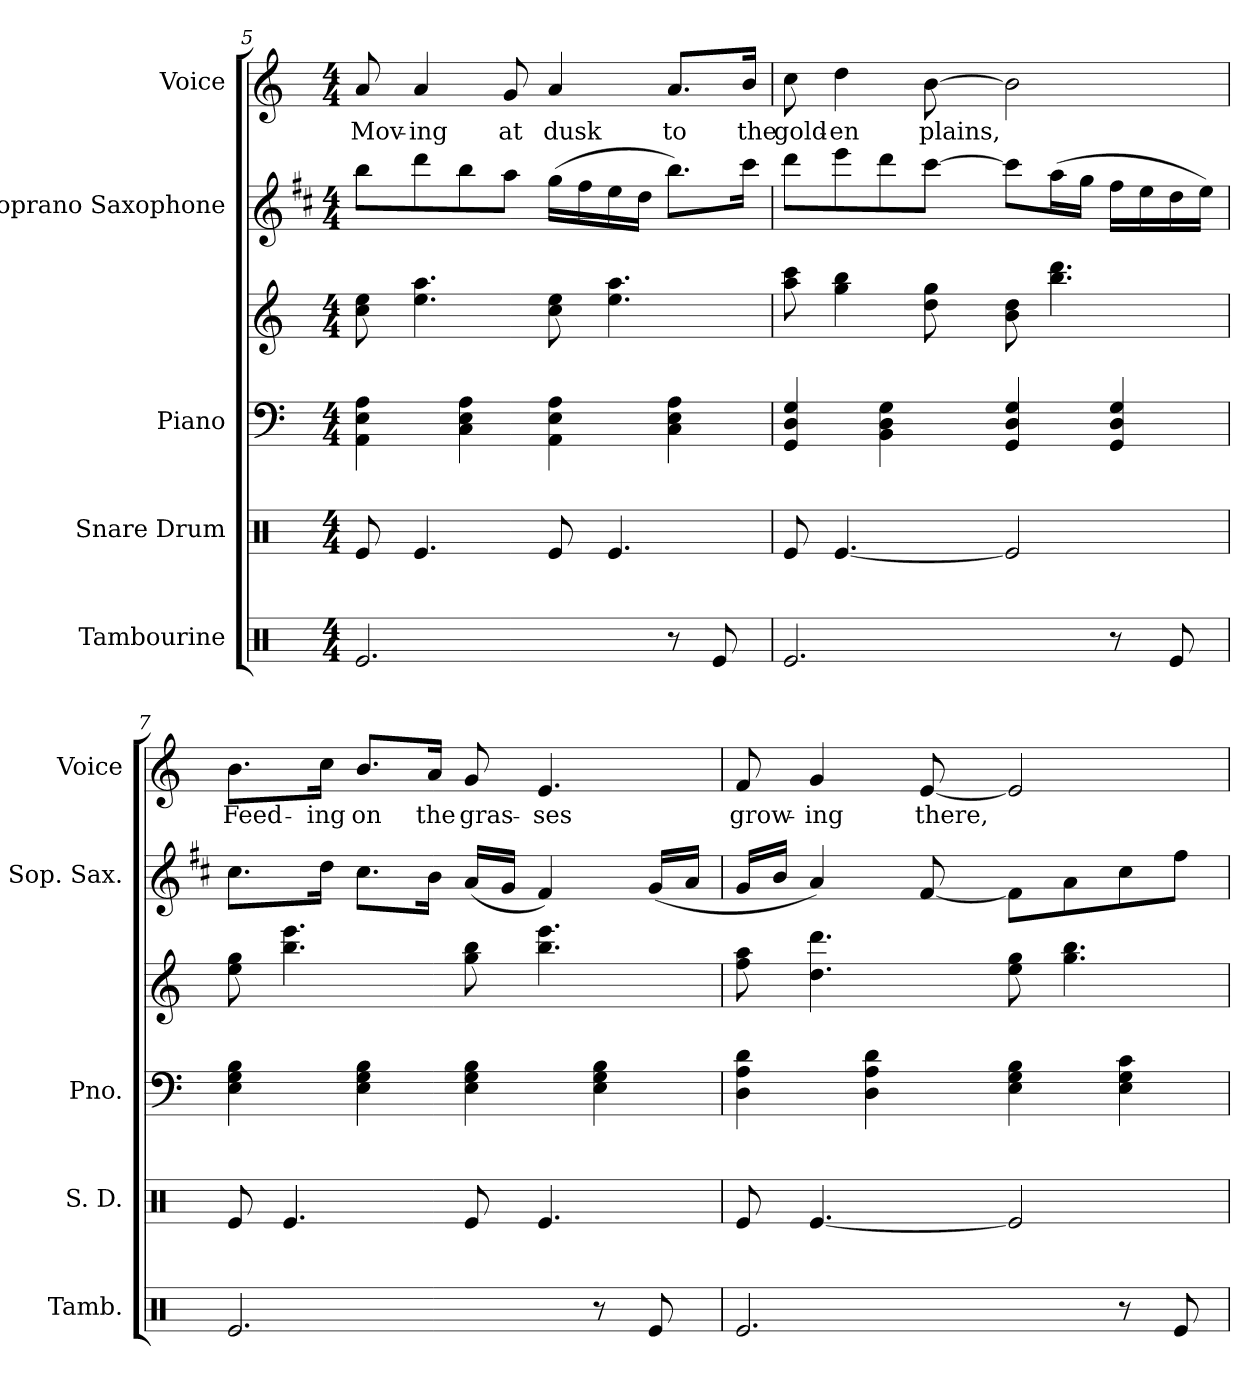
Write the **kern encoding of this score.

**kern	**kern	**kern	**kern	**kern	**kern	**text
*part5	*part4	*part3	*part3	*part2	*part1	*part1
*staff6	*staff5	*staff4	*staff3	*staff2	*staff1	*staff1
*I"Tambourine	*I"Snare Drum	*I"Piano	*	*I"Soprano Saxophone	*I"Voice	*
*I'Tamb.	*I'S. D.	*I'Pno.	*	*I'Sop. Sax.	*I'Voice	*
*clefX	*clefX	*clefF4	*clefG2	*clefG2	*clefG2	*
*	*	*	*	*ITrd1c2	*	*
*k[]	*k[]	*k[]	*k[]	*k[]	*k[]	*
*C:	*C:	*C:	*C:	*C:	*C:	*
*M4/4	*M4/4	*M4/4	*M4/4	*M4/4	*M4/4	*
=5	=5	=5	=5	=5	=5	=5
!	!	!	!	!	!	!LO:LY:b:color=#000000
2.Rei/	8Rei/	4AAi\ 4Ei 4Ai	8cci\ 8eei	8aai\L	8ai/	Mov-
!	!	!	!	!	!	!LO:LY:b:color=#000000
.	4.Rei/	.	4.eei\ 4.aai	8ccci\	4ai/	-ing
.	.	4Ci\ 4Ei 4Ai	.	8aai\	.	.
!	!	!	!	!	!	!LO:LY:b:color=#000000
.	.	.	.	8ggi\J	8gi/	at
!	!	!	!	!	!	!LO:LY:b:color=#000000
.	8Rei/	4AAi\ 4Ei 4Ai	8cci\ 8eei	(16ffi\LL	4ai/	dusk
.	.	.	.	16eei\	.	.
.	4.Rei/	.	4.eei\ 4.aai	16ddi\	.	.
.	.	.	.	16cci\JJ	.	.
!	!	!	!	!	!	!LO:LY:b:color=#000000
8r	.	4Ci\ 4Ei 4Ai	.	8.aai\L)	8.ai/L	to
8Rei/	.	.	.	.	.	.
!	!	!	!	!	!	!LO:LY:b:color=#000000
.	.	.	.	16bbi\Jk	16bi/Jk	the
=6	=6	=6	=6	=6	=6	=6
!	!	!	!	!	!	!LO:LY:b:color=#000000
2.Rei/	8Rei/	4GGi/ 4Di 4Gi	8aai\ 8ccci	8ccci\L	8cci\	gold-
!	!	!	!	!	!	!LO:LY:b:color=#000000
.	[4.Rei/	.	4ggi\ 4bbi	8dddi\	4ddi\	-en
.	.	4BBi\ 4Di 4Gi	.	8ccci\	.	.
!	!	!	!	!	!	!LO:LY:b:color=#000000
.	.	.	8ddi\ 8ggi	[8bbi\J	[8bi\	plains,
.	2Rei/]	4GGi/ 4Di 4Gi	8bi\ 8ddi	8bbi\L]	2bi\]	.
.	.	.	4.bbi\ 4.dddi	(16ggi\L	.	.
.	.	.	.	16ffi\JJ	.	.
8r	.	4GGi/ 4Di 4Gi	.	16eei\LL	.	.
.	.	.	.	16ddi\	.	.
8Rei/	.	.	.	16cci\	.	.
.	.	.	.	16ddi\JJ)	.	.
=7	=7	=7	=7	=7	=7	=7
!	!	!	!	!	!	!LO:LY:b:color=#000000
2.Rei/	8Rei/	4Ei\ 4Gi 4Bi	8eei\ 8ggi	8.bi\L	8.bi\L	Feed-
.	4.Rei/	.	4.bbi\ 4.eeei	.	.	.
!	!	!	!	!	!	!LO:LY:b:color=#000000
.	.	.	.	16cci\Jk	16cci\Jk	-ing
!	!	!	!	!	!	!LO:LY:b:color=#000000
.	.	4Ei\ 4Gi 4Bi	.	8.bi\L	8.bi/L	on
!	!	!	!	!	!	!LO:LY:b:color=#000000
.	.	.	.	16ai\Jk	16ai/Jk	the
!	!	!	!	!	!	!LO:LY:b:color=#000000
.	8Rei/	4Ei\ 4Gi 4Bi	8ggi\ 8bbi	(16gi/LL	8gi/	gras-
.	.	.	.	16fi/JJ	.	.
!	!	!	!	!	!	!LO:LY:b:color=#000000
.	4.Rei/	.	4.bbi\ 4.eeei	4ei/)	4.ei/	-ses
8r	.	4Ei\ 4Gi 4Bi	.	.	.	.
8Rei/	.	.	.	(16fi/LL	.	.
.	.	.	.	16gi/JJ	.	.
!!LO:PB:g=z
=8	=8	=8	=8	=8	=8	=8
!	!	!	!	!	!	!LO:LY:b:color=#000000
2.Rei/	8Rei/	4Di\ 4Ai 4di	8ffi\ 8aai	16fi/LL	8fi/	grow-
.	.	.	.	16ai/JJ	.	.
!	!	!	!	!	!	!LO:LY:b:color=#000000
.	[4.Rei/	.	4.ddi\ 4.dddi	4gi/)	4gi/	-ing
.	.	4Di\ 4Ai 4di	.	.	.	.
!	!	!	!	!	!	!LO:LY:b:color=#000000
.	.	.	.	[8ei/	[8ei/	there,
.	2Rei/]	4Ei\ 4Gi 4Bi	8eei\ 8ggi	8ei\L]	2ei/]	.
.	.	.	4.ggi\ 4.bbi	8gi\	.	.
8r	.	4Ei\ 4Gi 4ci	.	8bi\	.	.
8Rei/	.	.	.	8eei\J	.	.
=	=	=	=	=	=	=
*-	*-	*-	*-	*-	*-	*-
